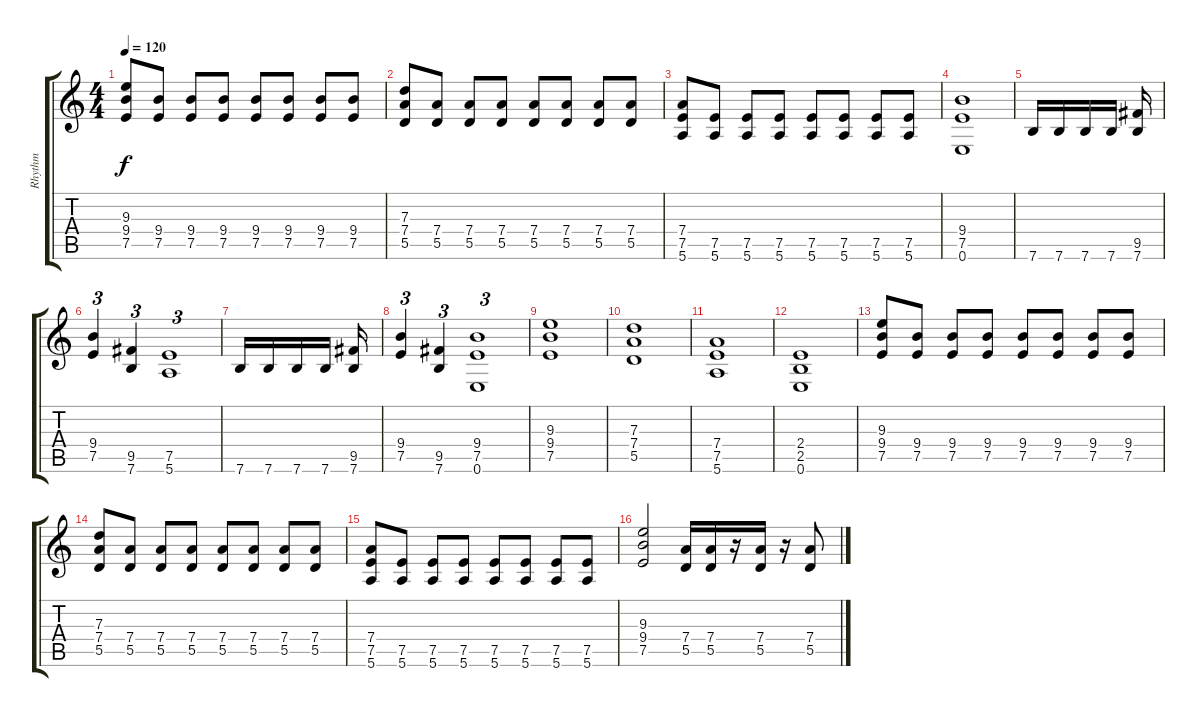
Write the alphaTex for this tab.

\track ("Rhythm" "Rhythm") {instrument distortionguitar}
\staff {score tabs}
\tuning (E4 B3 G3 D3 A2 E2) {hide}
\ts (4 4)
\tempo 120
\clef g2
\ks c
(9.3 9.4 7.5).8{dy f} (9.4 7.5).8 (9.4 7.5).8 (9.4 7.5).8 (9.4 7.5).8 (9.4 7.5).8 (9.4 7.5).8 (9.4 7.5).8 |
(7.3 7.4 5.5).8 (7.4 5.5).8 (7.4 5.5).8 (7.4 5.5).8 (7.4 5.5).8 (7.4 5.5).8 (7.4 5.5).8 (7.4 5.5).8 |
(7.4 7.5 5.6).8 (7.5 5.6).8 (7.5 5.6).8 (7.5 5.6).8 (7.5 5.6).8 (7.5 5.6).8 (7.5 5.6).8 (7.5 5.6).8 |
(9.4 7.5 0.6).1 |
7.6.16 7.6.16 7.6.16 7.6.16 (9.5 7.6).16 |
(9.4 7.5).4{tu (3 2)} (9.5 7.6).4{tu (3 2)} (7.5 5.6).1{tu (3 2)} |
7.6.16 7.6.16 7.6.16 7.6.16 (9.5 7.6).16 |
(9.4 7.5).4{tu (3 2)} (9.5 7.6).4{tu (3 2)} (9.4 7.5 0.6).1{tu (3 2)} |
(9.3 9.4 7.5).1 |
(7.3 7.4 5.5).1 |
(7.4 7.5 5.6).1 |
(2.4 2.5 0.6).1 |
(9.3 9.4 7.5).8 (9.4 7.5).8 (9.4 7.5).8 (9.4 7.5).8 (9.4 7.5).8 (9.4 7.5).8 (9.4 7.5).8 (9.4 7.5).8 |
(7.3 7.4 5.5).8 (7.4 5.5).8 (7.4 5.5).8 (7.4 5.5).8 (7.4 5.5).8 (7.4 5.5).8 (7.4 5.5).8 (7.4 5.5).8 |
(7.4 7.5 5.6).8 (7.5 5.6).8 (7.5 5.6).8 (7.5 5.6).8 (7.5 5.6).8 (7.5 5.6).8 (7.5 5.6).8 (7.5 5.6).8 |
(9.3 9.4 7.5).2 (7.4 5.5).16 (7.4 5.5).16 r.16 (7.4 5.5).16 r.16 (7.4 5.5).8
